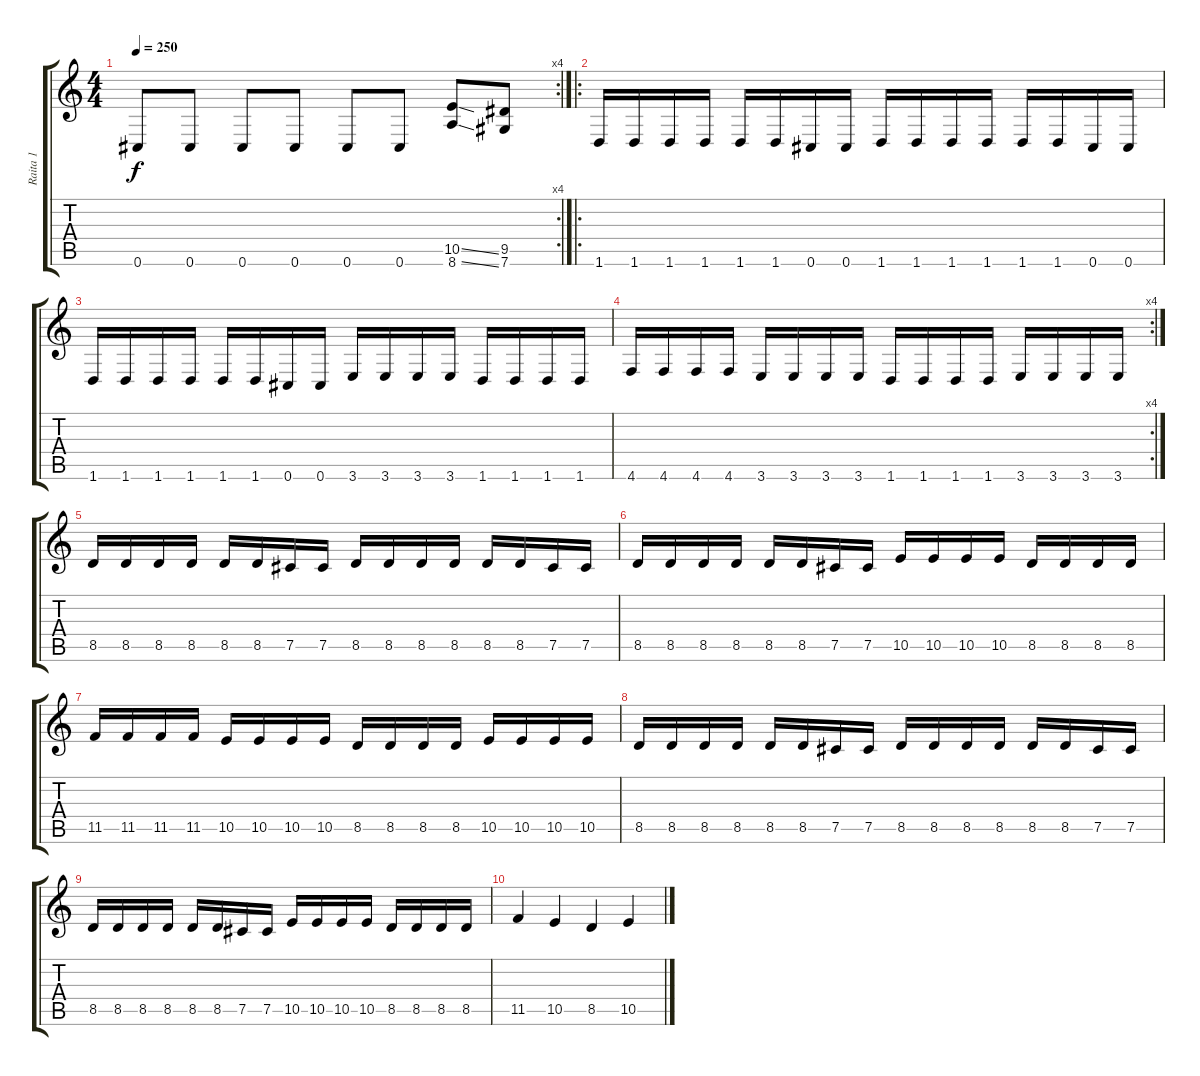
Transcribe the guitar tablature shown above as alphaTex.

\track ("Raita 1" "Raita 1") {instrument distortionguitar}
\staff {score tabs}
\tuning (Db4 Ab3 E3 B2 Gb2 Db2) {hide}
\rc 4
\ts (4 4)
\tempo 250
\clef g2
\ks c
0.6.8{dy f} 0.6.8 0.6.8 0.6.8 0.6.8 0.6.8 (10.5{ss} 8.6{ss}).8 (9.5 7.6).8 |
\ro
1.6.16 1.6.16 1.6.16 1.6.16 1.6.16 1.6.16 0.6.16 0.6.16 1.6.16 1.6.16 1.6.16 1.6.16 1.6.16 1.6.16 0.6.16 0.6.16 |
1.6.16 1.6.16 1.6.16 1.6.16 1.6.16 1.6.16 0.6.16 0.6.16 3.6.16 3.6.16 3.6.16 3.6.16 1.6.16 1.6.16 1.6.16 1.6.16 |
\rc 4
4.6.16 4.6.16 4.6.16 4.6.16 3.6.16 3.6.16 3.6.16 3.6.16 1.6.16 1.6.16 1.6.16 1.6.16 3.6.16 3.6.16 3.6.16 3.6.16 |
8.5.16 8.5.16 8.5.16 8.5.16 8.5.16 8.5.16 7.5.16 7.5.16 8.5.16 8.5.16 8.5.16 8.5.16 8.5.16 8.5.16 7.5.16 7.5.16 |
8.5.16 8.5.16 8.5.16 8.5.16 8.5.16 8.5.16 7.5.16 7.5.16 10.5.16 10.5.16 10.5.16 10.5.16 8.5.16 8.5.16 8.5.16 8.5.16 |
11.5.16 11.5.16 11.5.16 11.5.16 10.5.16 10.5.16 10.5.16 10.5.16 8.5.16 8.5.16 8.5.16 8.5.16 10.5.16 10.5.16 10.5.16 10.5.16 |
8.5.16 8.5.16 8.5.16 8.5.16 8.5.16 8.5.16 7.5.16 7.5.16 8.5.16 8.5.16 8.5.16 8.5.16 8.5.16 8.5.16 7.5.16 7.5.16 |
8.5.16 8.5.16 8.5.16 8.5.16 8.5.16 8.5.16 7.5.16 7.5.16 10.5.16 10.5.16 10.5.16 10.5.16 8.5.16 8.5.16 8.5.16 8.5.16 |
11.5.4 10.5.4 8.5.4 10.5.4
